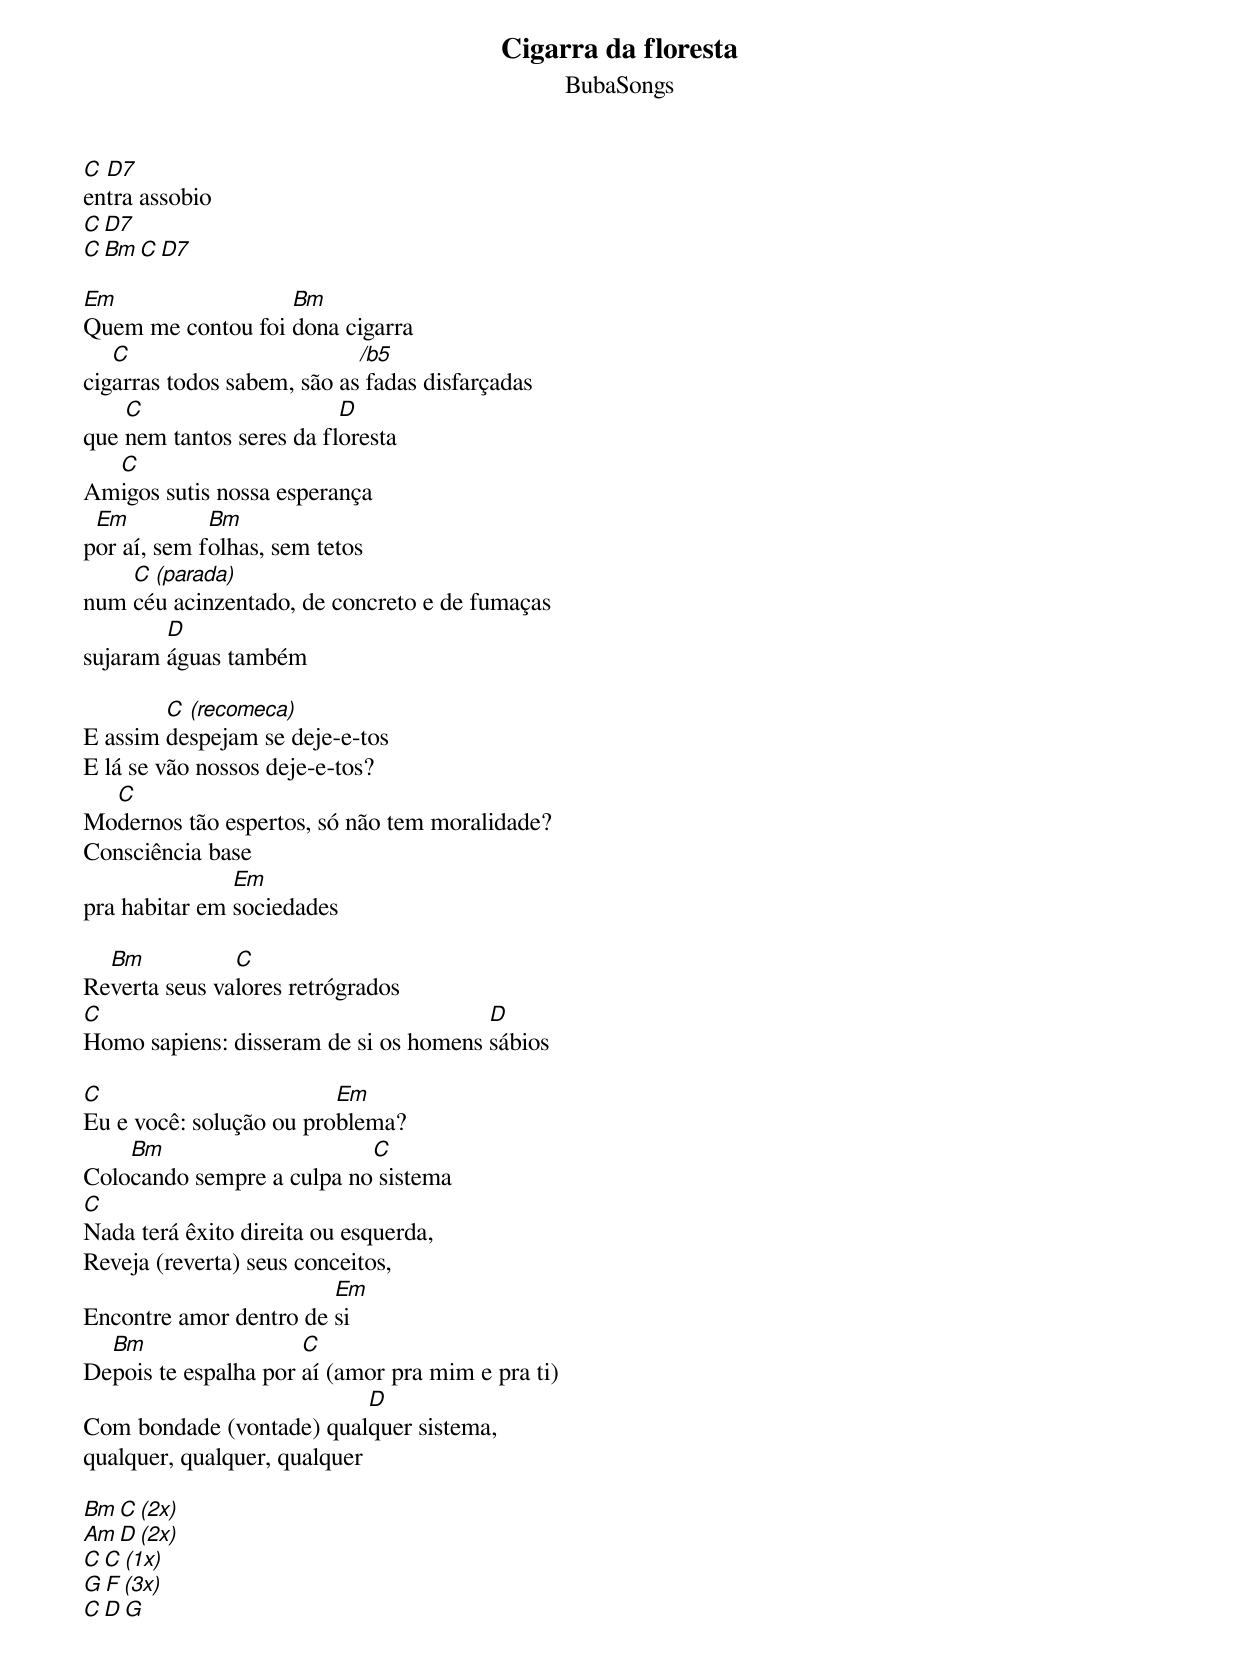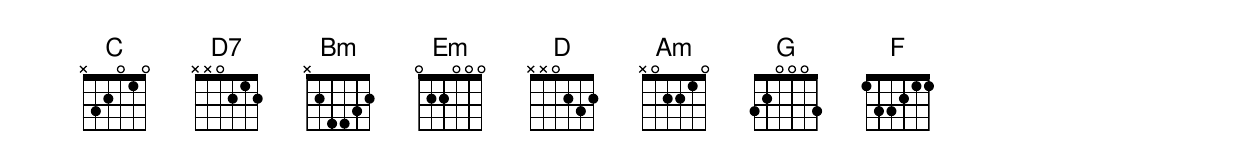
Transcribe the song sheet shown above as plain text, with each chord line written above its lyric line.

Cigarra da floresta
BubaSongs

C D7
entra assobio
C D7
C Bm C  D7

Em                 Bm
Quem me contou foi dona cigarra
   C                        /b5
cigarras todos sabem, são as fadas disfarçadas
    C                     D
que nem tantos seres da floresta
  C
Amigos sutis nossa esperança
 Em          Bm
por aí, sem folhas, sem tetos
    C (parada)
num céu acinzentado, de concreto e de fumaças
        D
sujaram águas também

        C (recomeca)
E assim despejam se deje-e-tos
E lá se vão nossos deje-e-tos?
  C
Modernos tão espertos, só não tem moralidade?
Consciência base
               Em
pra habitar em sociedades

  Bm           C
Reverta seus valores retrógrados
C                                      D
Homo sapiens: disseram de si os homens sábios

C                        Em
Eu e você: solução ou problema?
    Bm                     C
Colocando sempre a culpa no sistema
C
Nada terá êxito direita ou esquerda,
Reveja (reverta) seus conceitos,
                        Em
Encontre amor dentro de si
  Bm                  C
Depois te espalha por aí (amor pra mim e pra ti)
                          D
Com bondade (vontade) qualquer sistema,
qualquer, qualquer, qualquer

Bm C (2x)
Am D (2x)
C   C (1x)
G  F (3x)
C  D  G
